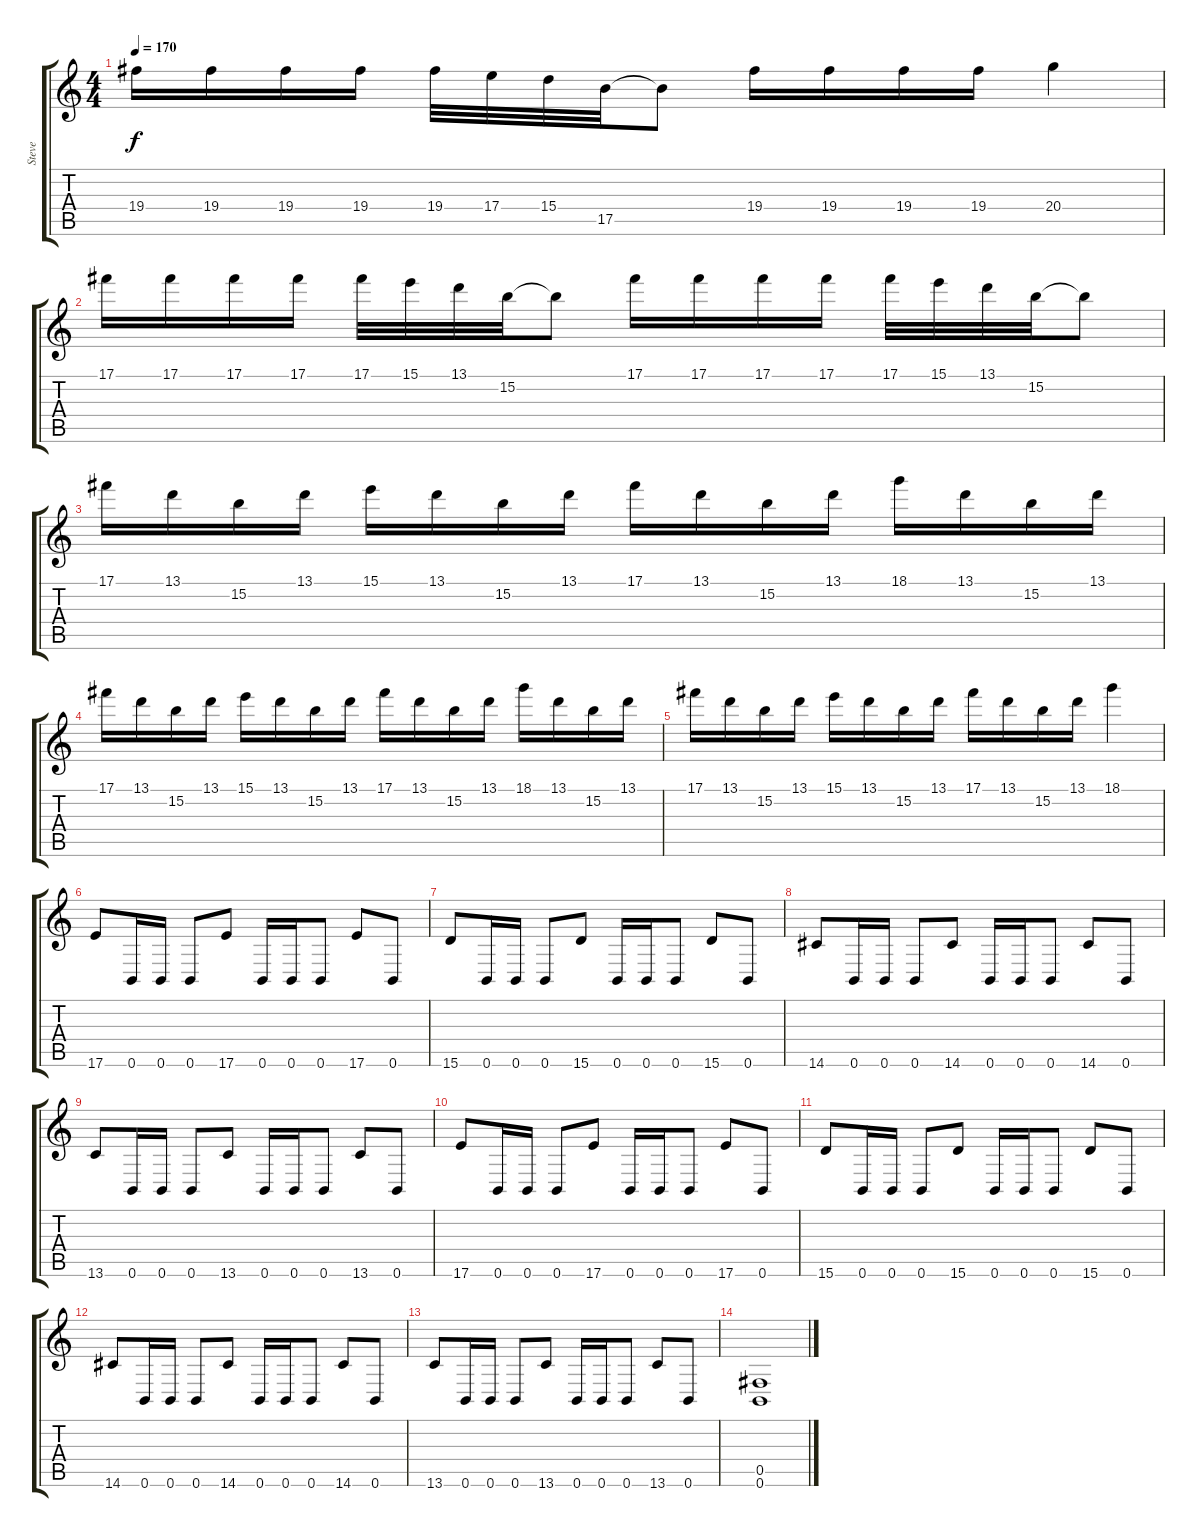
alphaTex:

\track ("Steve" "Steve") {instrument distortionguitar}
\staff {score tabs}
\tuning (Db4 Ab3 E3 B2 Gb2 B1) {hide}
\ts (4 4)
\tempo 170
\clef g2
\ks c
19.4.16{dy f} 19.4.16 19.4.16 19.4.16 19.4.32 17.4.32 15.4.32 17.5.32 17.5{t}.8 19.4.16 19.4.16 19.4.16 19.4.16 20.4.4 |
17.1.16 17.1.16 17.1.16 17.1.16 17.1.32 15.1.32 13.1.32 15.2.32 15.2{t}.8 17.1.16 17.1.16 17.1.16 17.1.16 17.1.32 15.1.32 13.1.32 15.2.32 15.2{t}.8 |
17.1.16 13.1.16 15.2.16 13.1.16 15.1.16 13.1.16 15.2.16 13.1.16 17.1.16 13.1.16 15.2.16 13.1.16 18.1.16 13.1.16 15.2.16 13.1.16 |
17.1.16 13.1.16 15.2.16 13.1.16 15.1.16 13.1.16 15.2.16 13.1.16 17.1.16 13.1.16 15.2.16 13.1.16 18.1.16 13.1.16 15.2.16 13.1.16 |
17.1.16 13.1.16 15.2.16 13.1.16 15.1.16 13.1.16 15.2.16 13.1.16 17.1.16 13.1.16 15.2.16 13.1.16 18.1.4 |
17.6.8 0.6.16 0.6.16 0.6.8 17.6.8 0.6.16 0.6.16 0.6.8 17.6.8 0.6.8 |
15.6.8 0.6.16 0.6.16 0.6.8 15.6.8 0.6.16 0.6.16 0.6.8 15.6.8 0.6.8 |
14.6.8 0.6.16 0.6.16 0.6.8 14.6.8 0.6.16 0.6.16 0.6.8 14.6.8 0.6.8 |
13.6.8 0.6.16 0.6.16 0.6.8 13.6.8 0.6.16 0.6.16 0.6.8 13.6.8 0.6.8 |
17.6.8 0.6.16 0.6.16 0.6.8 17.6.8 0.6.16 0.6.16 0.6.8 17.6.8 0.6.8 |
15.6.8 0.6.16 0.6.16 0.6.8 15.6.8 0.6.16 0.6.16 0.6.8 15.6.8 0.6.8 |
14.6.8 0.6.16 0.6.16 0.6.8 14.6.8 0.6.16 0.6.16 0.6.8 14.6.8 0.6.8 |
13.6.8 0.6.16 0.6.16 0.6.8 13.6.8 0.6.16 0.6.16 0.6.8 13.6.8 0.6.8 |
(0.5 0.6).1
